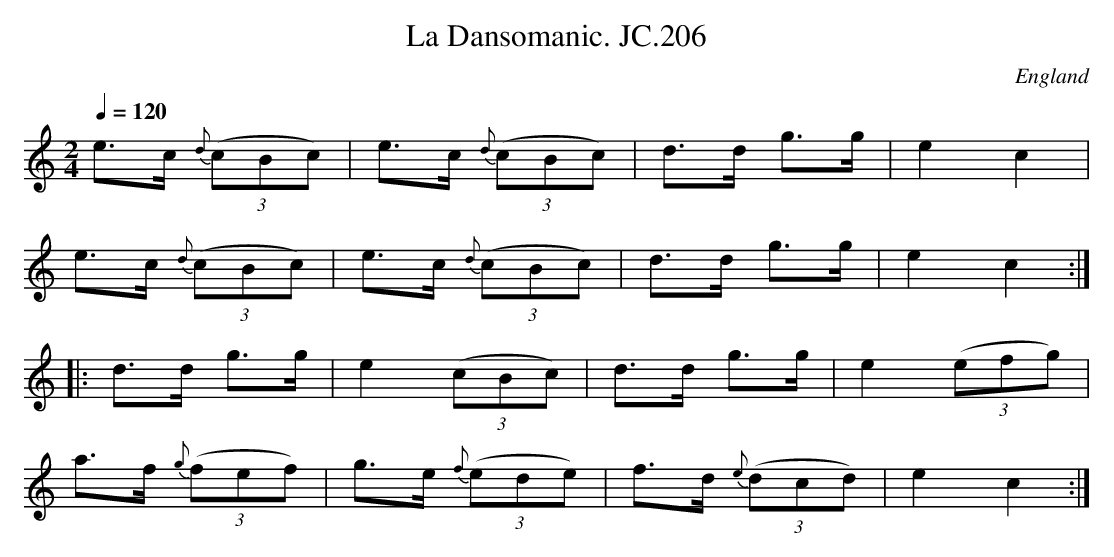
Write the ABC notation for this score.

X:1
T:La Dansomanic. JC.206
L:1/8
M:2/4
O:England
Q:1/4=120
K:C
e>c {d}((3cBc)|\
e>c {d}((3cBc)|d>d g>g|e2c2|!
e>c {d}((3cBc)|e>c {d}((3cBc)|d>d g>g|e2c2:||:!
d>d g>g|e2 ((3cBc)|d>d g>g|e2((3efg)|!
a>f {g}((3fef)|g>e {f}((3ede)|f>d {e}((3dcd)|e2c2:|
